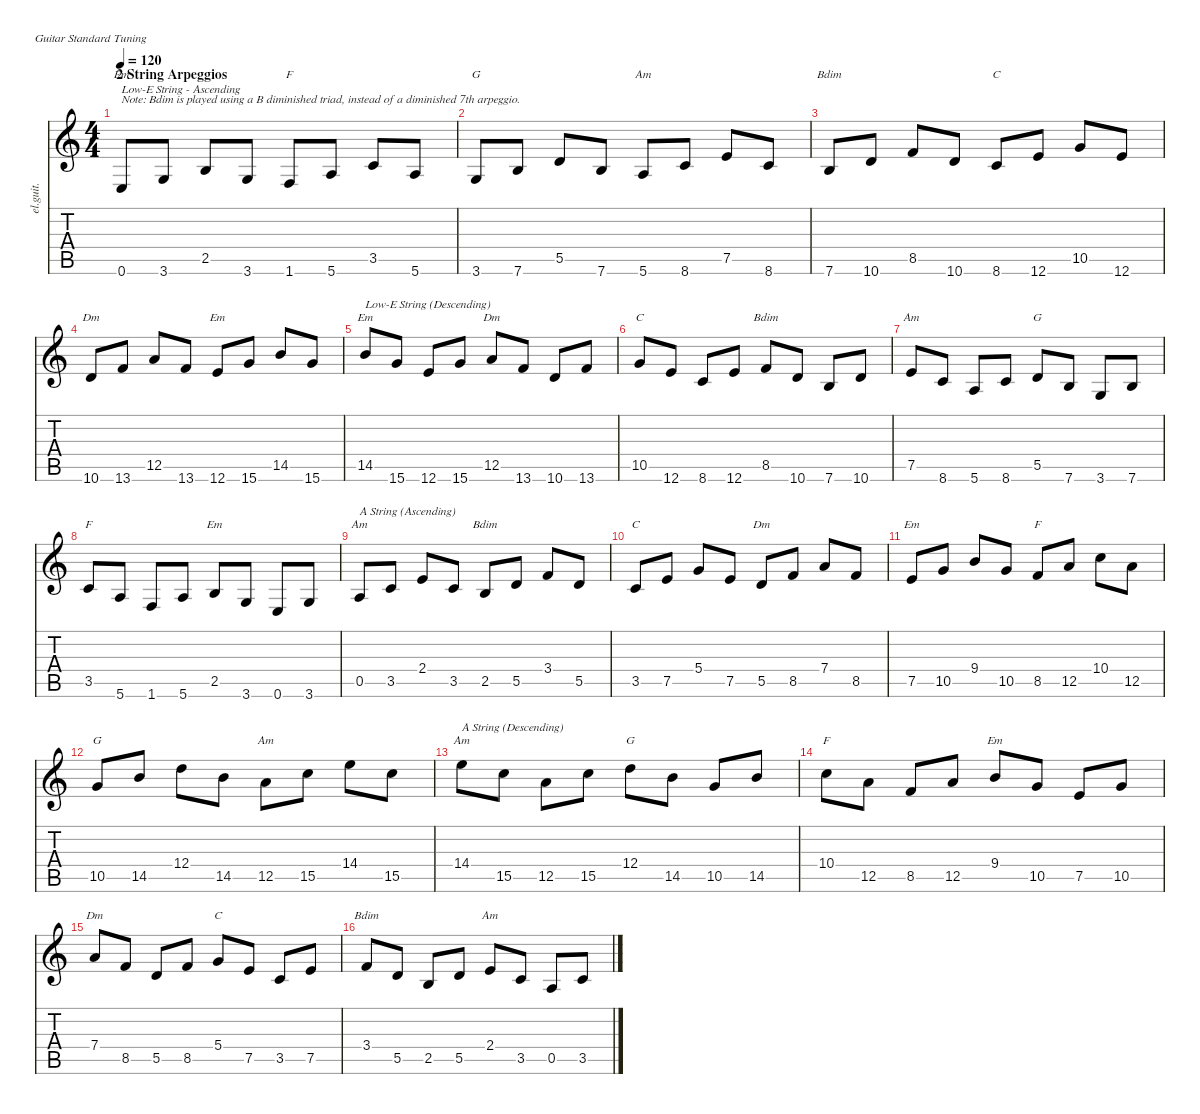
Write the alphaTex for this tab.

\defaultSystemsLayout 4
\hideDynamics
\bracketExtendMode nobrackets
\otherSystemsTrackNameOrientation horizontal
\track ("Clean Guitar" "el.guit.") {instrument electricguitarclean}
\staff {score tabs}
\tuning (E4 B3 G3 D3 A2 E2)
\chord ("Em" x x x x x 0) {showdiagram false showfingering false}
\chord ("F" x x x x x 1) {showdiagram false showfingering false}
\chord ("G" x x x x x 3) {showdiagram false showfingering false}
\chord ("Am" x x x x x 5) {showdiagram false showfingering false}
\chord ("Bdim" x x x x x 7) {firstfret 7 showdiagram false showfingering false}
\chord ("C" x x x x x 8) {firstfret 8 showdiagram false showfingering false}
\chord ("Dm" x x x x x 10) {firstfret 10 showdiagram false showfingering false}
\chord ("Em" x x x x x 12) {firstfret 12 showdiagram false showfingering false}
\chord ("Em" x x x x 14 x) {firstfret 14 showdiagram false showfingering false}
\chord ("Dm" x x x x 12 x) {firstfret 12 showdiagram false showfingering false}
\chord ("C" x x x x 10 x) {firstfret 10 showdiagram false showfingering false}
\chord ("Bdim" x x x x 8 x) {firstfret 8 showdiagram false showfingering false}
\chord ("Am" x x x x 7 x) {firstfret 7 showdiagram false showfingering false}
\chord ("G" x x x x 5 x) {showdiagram false showfingering false}
\chord ("F" x x x x 3 x) {showdiagram false showfingering false}
\chord ("Em" x x x x 2 x) {showdiagram false showfingering false}
\chord ("Am" x x x x 0 x) {showdiagram false showfingering false}
\chord ("Bdim" x x x x 2 x) {showdiagram false showfingering false}
\chord ("C" x x x x 3 x) {showdiagram false showfingering false}
\chord ("Dm" x x x x 5 x) {showdiagram false showfingering false}
\chord ("Em" x x x x 7 x) {firstfret 7 showdiagram false showfingering false}
\chord ("F" x x x x 8 x) {firstfret 8 showdiagram false showfingering false}
\chord ("G" x x x x 10 x) {firstfret 10 showdiagram false showfingering false}
\chord ("Am" x x x x 12 x) {firstfret 12 showdiagram false showfingering false}
\chord ("Am" x x x 14 x x) {firstfret 14 showdiagram false showfingering false}
\chord ("G" x x x 12 x x) {firstfret 12 showdiagram false showfingering false}
\chord ("F" x x x 10 x x) {firstfret 10 showdiagram false showfingering false}
\chord ("Em" x x x 9 x x) {firstfret 9 showdiagram false showfingering false}
\chord ("Dm" x x x 7 x x) {firstfret 7 showdiagram false showfingering false}
\chord ("C" x x x 5 x x) {showdiagram false showfingering false}
\chord ("Bdim" x x x 3 x x) {showdiagram false showfingering false}
\chord ("Am" x x x 2 x x) {showdiagram false showfingering false}
\ts (4 4)
\section ("" "2 String Arpeggios")
\tempo 120
\clef g2
\ks c
0.6.8{ch "Em" txt "Low-E String - Ascending\nNote: Bdim is played using a B diminished triad, instead of a diminished 7th arpeggio." dy mf instrument electricguitarclean beam Up} 3.6.8{beam Up} 2.5.8{beam Up} 3.6.8{beam Up} 1.6.8{ch "F" beam Up} 5.6.8{beam Up} 3.5.8{beam Up} 5.6.8{beam Up} |
3.6.8{ch "G" beam Up} 7.6.8{beam Up} 5.5.8{beam Up} 7.6.8{beam Up} 5.6.8{ch "Am" beam Up} 8.6.8{beam Up} 7.5.8{beam Up} 8.6.8{beam Up} |
7.6.8{ch "Bdim" beam Up} 10.6.8{beam Up} 8.5.8{beam Up} 10.6.8{beam Up} 8.6.8{ch "C" beam Up} 12.6.8{beam Up} 10.5.8{beam Up} 12.6.8{beam Up} |
10.6.8{ch "Dm" beam Up} 13.6.8{beam Up} 12.5.8{beam Up} 13.6.8{beam Up} 12.6.8{ch "Em" beam Up} 15.6.8{beam Up} 14.5.8{beam Up} 15.6.8{beam Up} |
14.5.8{ch "Em" txt "Low-E String (Descending)" beam Up} 15.6.8{beam Up} 12.6.8{beam Up} 15.6.8{beam Up} 12.5.8{ch "Dm" beam Up} 13.6.8{beam Up} 10.6.8{beam Up} 13.6.8{beam Up} |
10.5.8{ch "C" beam Up} 12.6.8{beam Up} 8.6.8{beam Up} 12.6.8{beam Up} 8.5.8{ch "Bdim" beam Up} 10.6.8{beam Up} 7.6.8{beam Up} 10.6.8{beam Up} |
7.5.8{ch "Am" beam Up} 8.6.8{beam Up} 5.6.8{beam Up} 8.6.8{beam Up} 5.5.8{ch "G" beam Up} 7.6.8{beam Up} 3.6.8{beam Up} 7.6.8{beam Up} |
3.5.8{ch "F" beam Up} 5.6.8{beam Up} 1.6.8{beam Up} 5.6.8{beam Up} 2.5.8{ch "Em" beam Up} 3.6.8{beam Up} 0.6.8{beam Up} 3.6.8{beam Up} |
0.5.8{ch "Am" txt "A String (Ascending)" beam Up} 3.5.8{beam Up} 2.4.8{beam Up} 3.5.8{beam Up} 2.5.8{ch "Bdim" beam Up} 5.5.8{beam Up} 3.4.8{beam Up} 5.5.8{beam Up} |
3.5.8{ch "C" beam Up} 7.5.8{beam Up} 5.4.8{beam Up} 7.5.8{beam Up} 5.5.8{ch "Dm" beam Up} 8.5.8{beam Up} 7.4.8{beam Up} 8.5.8{beam Up} |
7.5.8{ch "Em" beam Up} 10.5.8{beam Up} 9.4.8{beam Up} 10.5.8{beam Up} 8.5.8{ch "F" beam Up} 12.5.8{beam Up} 10.4.8{beam Down} 12.5.8{beam Down} |
10.5.8{ch "G" beam Up} 14.5.8{beam Up} 12.4.8{beam Down} 14.5.8{beam Down} 12.5.8{ch "Am" beam Down} 15.5.8{beam Down} 14.4.8{beam Down} 15.5.8{beam Down} |
14.4.8{ch "Am" txt "A String (Descending)" beam Down} 15.5.8{beam Down} 12.5.8{beam Down} 15.5.8{beam Down} 12.4.8{ch "G" beam Down} 14.5.8{beam Down} 10.5.8{beam Up} 14.5.8{beam Up} |
10.4.8{ch "F" beam Down} 12.5.8{beam Down} 8.5.8{beam Up} 12.5.8{beam Up} 9.4.8{ch "Em" beam Up} 10.5.8{beam Up} 7.5.8{beam Up} 10.5.8{beam Up} |
7.4.8{ch "Dm" beam Up} 8.5.8{beam Up} 5.5.8{beam Up} 8.5.8{beam Up} 5.4.8{ch "C" beam Up} 7.5.8{beam Up} 3.5.8{beam Up} 7.5.8{beam Up} |
3.4.8{ch "Bdim" beam Up} 5.5.8{beam Up} 2.5.8{beam Up} 5.5.8{beam Up} 2.4.8{ch "Am" beam Up} 3.5.8{beam Up} 0.5.8{beam Up} 3.5.8{beam Up}
